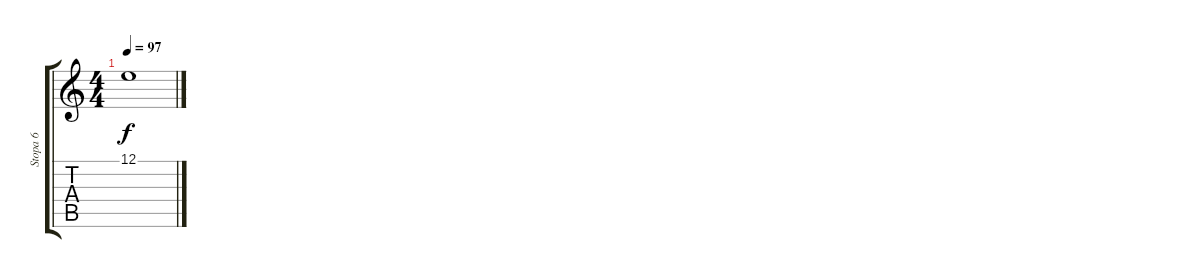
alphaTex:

\track ("Stopa 6" "Stopa 6") {instrument synthstrings2}
\staff {score tabs}
\tuning (E4 B3 G3 D3 A2 E2) {hide}
\ts (4 4)
\tempo 97
\clef g2
\ks c
12.1{t}.1{dy f}
